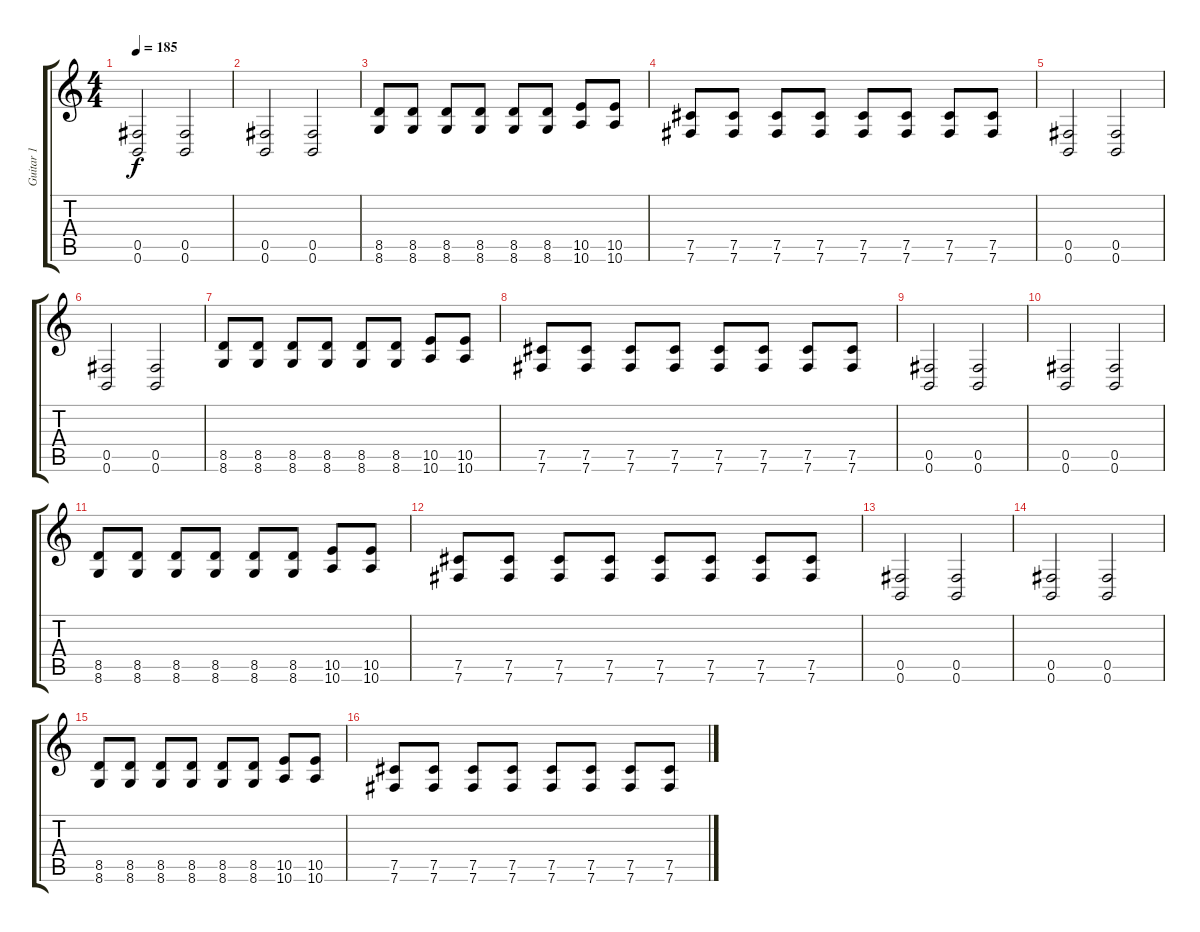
\track ("Guitar 1" "Guitar 1") {instrument distortionguitar}
\staff {score tabs}
\tuning (Db4 Ab3 E3 B2 Gb2 B1) {hide}
\ts (4 4)
\tempo 185
\clef g2
\ks c
(0.5 0.6).2{dy f} (0.5 0.6).2 |
(0.5 0.6).2 (0.5 0.6).2 |
(8.5 8.6).8 (8.5 8.6).8 (8.5 8.6).8 (8.5 8.6).8 (8.5 8.6).8 (8.5 8.6).8 (10.5 10.6).8 (10.5 10.6).8 |
(7.5 7.6).8 (7.5 7.6).8 (7.5 7.6).8 (7.5 7.6).8 (7.5 7.6).8 (7.5 7.6).8 (7.5 7.6).8 (7.5 7.6).8 |
(0.5 0.6).2 (0.5 0.6).2 |
(0.5 0.6).2 (0.5 0.6).2 |
(8.5 8.6).8 (8.5 8.6).8 (8.5 8.6).8 (8.5 8.6).8 (8.5 8.6).8 (8.5 8.6).8 (10.5 10.6).8 (10.5 10.6).8 |
(7.5 7.6).8 (7.5 7.6).8 (7.5 7.6).8 (7.5 7.6).8 (7.5 7.6).8 (7.5 7.6).8 (7.5 7.6).8 (7.5 7.6).8 |
(0.5 0.6).2 (0.5 0.6).2 |
(0.5 0.6).2 (0.5 0.6).2 |
(8.5 8.6).8 (8.5 8.6).8 (8.5 8.6).8 (8.5 8.6).8 (8.5 8.6).8 (8.5 8.6).8 (10.5 10.6).8 (10.5 10.6).8 |
(7.5 7.6).8 (7.5 7.6).8 (7.5 7.6).8 (7.5 7.6).8 (7.5 7.6).8 (7.5 7.6).8 (7.5 7.6).8 (7.5 7.6).8 |
(0.5 0.6).2 (0.5 0.6).2 |
(0.5 0.6).2 (0.5 0.6).2 |
(8.5 8.6).8 (8.5 8.6).8 (8.5 8.6).8 (8.5 8.6).8 (8.5 8.6).8 (8.5 8.6).8 (10.5 10.6).8 (10.5 10.6).8 |
(7.5 7.6).8 (7.5 7.6).8 (7.5 7.6).8 (7.5 7.6).8 (7.5 7.6).8 (7.5 7.6).8 (7.5 7.6).8 (7.5 7.6).8
